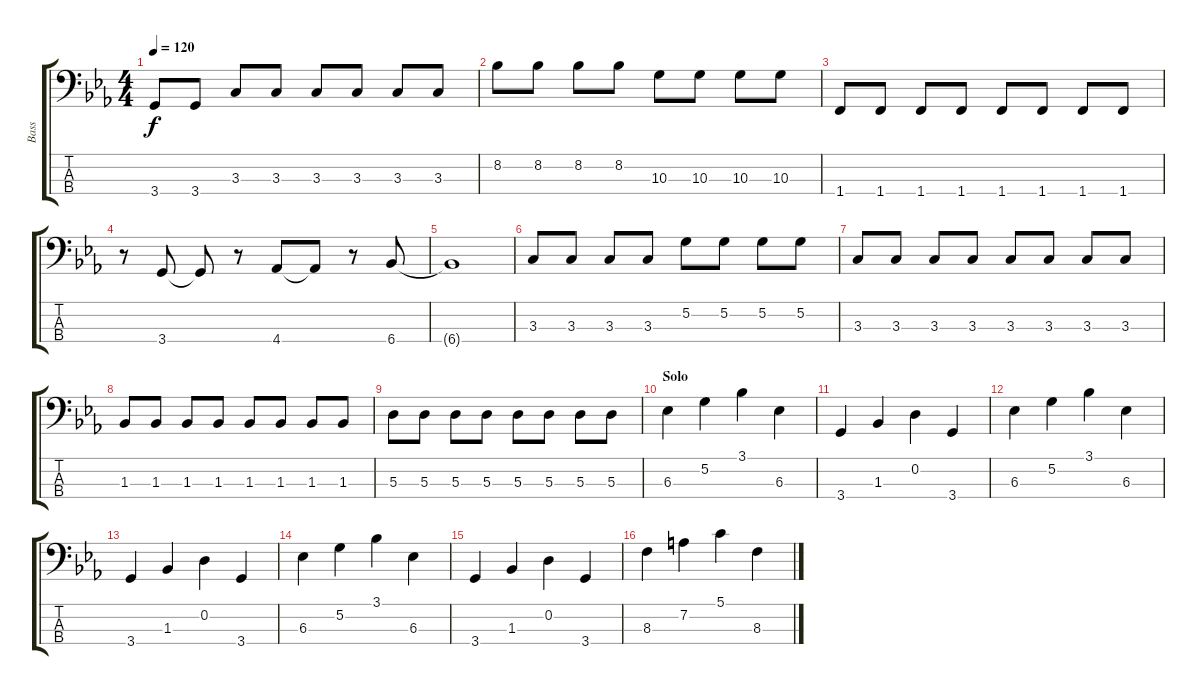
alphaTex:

\track ("Bass" "Bass") {instrument electricbasspick}
\staff {score tabs}
\tuning (G2 D2 A1 E1) {hide}
\ts (4 4)
\tempo 120
\clef f4
\ks cminor
3.4.8{dy f} 3.4.8 3.3.8 3.3.8 3.3.8 3.3.8 3.3.8 3.3.8 |
8.2.8 8.2.8 8.2.8 8.2.8 10.3.8 10.3.8 10.3.8 10.3.8 |
1.4.8 1.4.8 1.4.8 1.4.8 1.4.8 1.4.8 1.4.8 1.4.8 |
r.8 3.4.8 3.4{t}.8 r.8 4.4.8 4.4{t}.8 r.8 6.4.8 |
6.4{t}.1 |
3.3.8 3.3.8 3.3.8 3.3.8 5.2.8 5.2.8 5.2.8 5.2.8 |
3.3.8 3.3.8 3.3.8 3.3.8 3.3.8 3.3.8 3.3.8 3.3.8 |
1.3.8 1.3.8 1.3.8 1.3.8 1.3.8 1.3.8 1.3.8 1.3.8 |
5.3.8 5.3.8 5.3.8 5.3.8 5.3.8 5.3.8 5.3.8 5.3.8 |
\section ("" "Solo")
6.3.4 5.2.4 3.1.4 6.3.4 |
3.4.4 1.3.4 0.2.4 3.4.4 |
6.3.4 5.2.4 3.1.4 6.3.4 |
3.4.4 1.3.4 0.2.4 3.4.4 |
6.3.4 5.2.4 3.1.4 6.3.4 |
3.4.4 1.3.4 0.2.4 3.4.4 |
8.3.4 7.2.4 5.1.4 8.3.4
